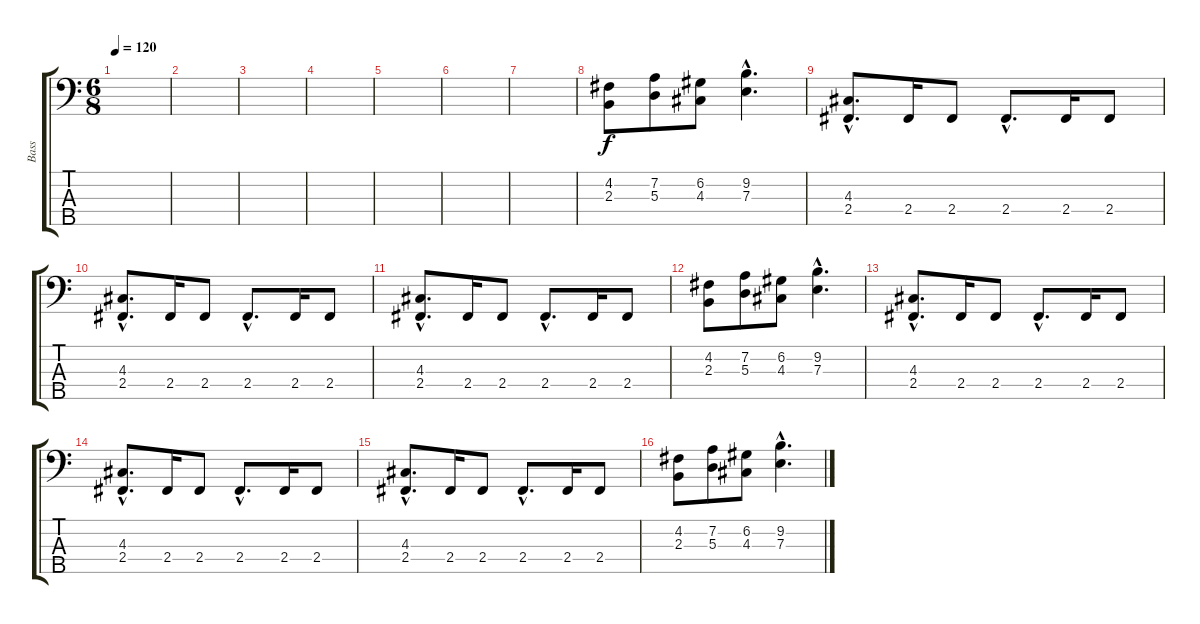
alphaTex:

\track ("Bass" "Bass") {instrument electricbassfinger}
\staff {score tabs}
\tuning (G2 D2 A1 E1 B0) {hide}
\ts (6 8)
\tempo 120
\clef f4
\ks c
|
|
|
|
|
|
|
(4.2 2.3).8 (7.2 5.3).8 (6.2 4.3).8 (9.2{hac} 7.3{hac}).4{d} |
(4.3{hac} 2.4{hac}).8{d} 2.4.16 2.4.8 2.4{hac}.8{d} 2.4.16 2.4.8 |
(4.3{hac} 2.4{hac}).8{d} 2.4.16 2.4.8 2.4{hac}.8{d} 2.4.16 2.4.8 |
(4.3{hac} 2.4{hac}).8{d} 2.4.16 2.4.8 2.4{hac}.8{d} 2.4.16 2.4.8 |
(4.2 2.3).8 (7.2 5.3).8 (6.2 4.3).8 (9.2{hac} 7.3{hac}).4{d} |
(4.3{hac} 2.4{hac}).8{d} 2.4.16 2.4.8 2.4{hac}.8{d} 2.4.16 2.4.8 |
(4.3{hac} 2.4{hac}).8{d} 2.4.16 2.4.8 2.4{hac}.8{d} 2.4.16 2.4.8 |
(4.3{hac} 2.4{hac}).8{d} 2.4.16 2.4.8 2.4{hac}.8{d} 2.4.16 2.4.8 |
(4.2 2.3).8 (7.2 5.3).8 (6.2 4.3).8 (9.2{hac} 7.3{hac}).4{d}
